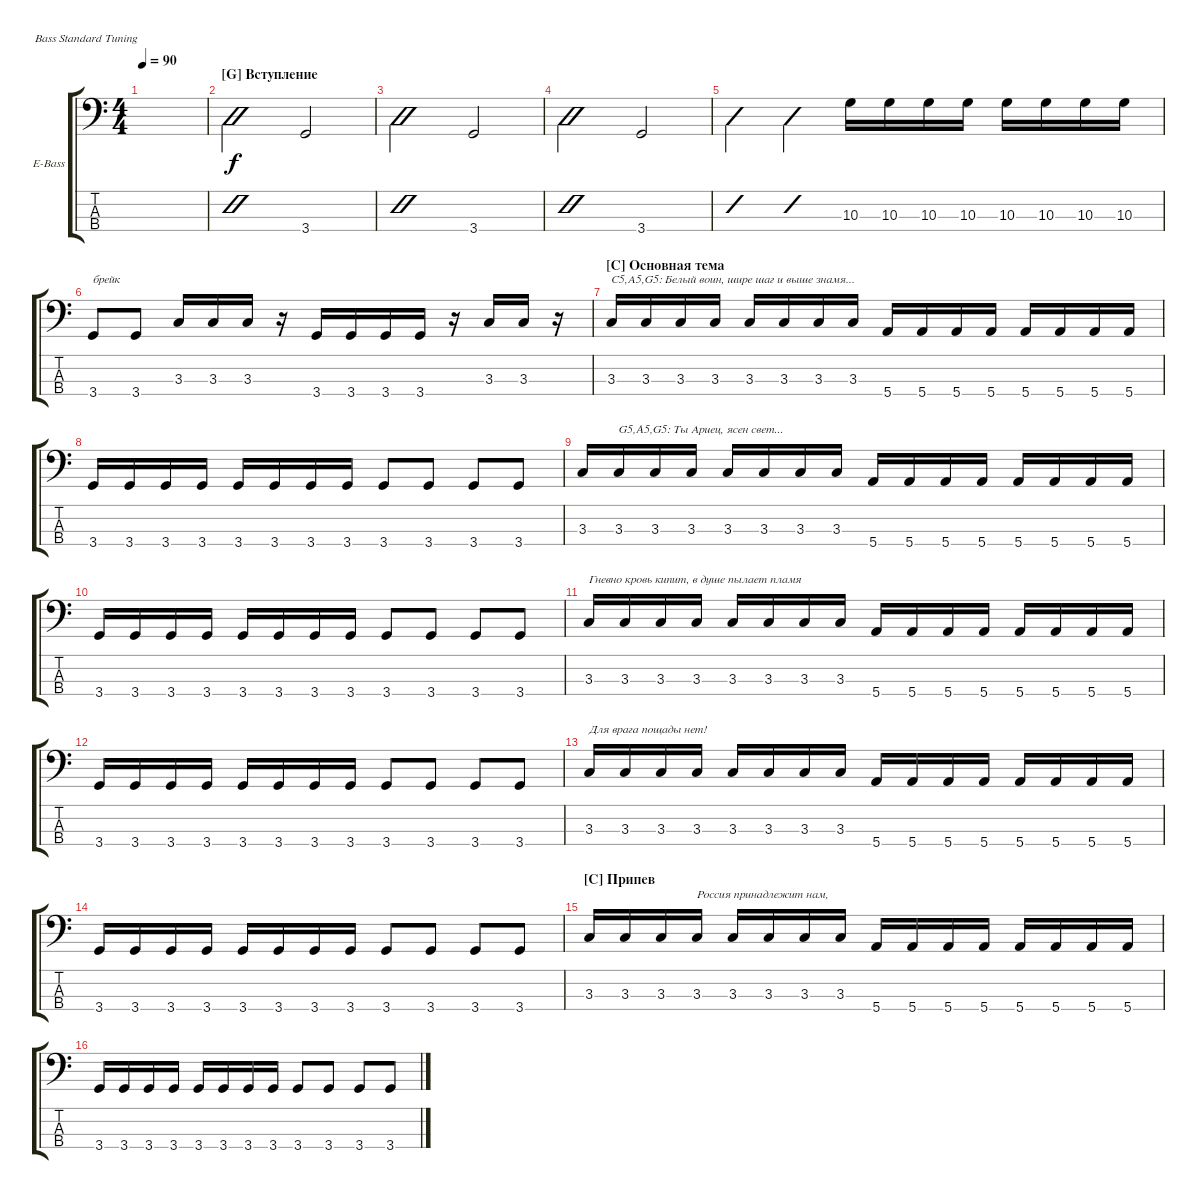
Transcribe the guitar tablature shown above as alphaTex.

\bracketExtendMode groupsimilarinstruments
\firstSystemTrackNameOrientation horizontal
\otherSystemsTrackNameOrientation horizontal
\track ("Electric Bass" "E-Bass") {instrument electricbassfinger}
\staff {score tabs}
\tuning (G2 D2 A1 E1)
\ts (4 4)
\tempo 90
\clef f4
\ks c
|
\section ("G" "Вступление")
3.4.2{slashed} 3.4.2 |
3.4.2{slashed} 3.4.2 |
3.4.2{slashed} 3.4.2 |
3.4.4{slashed} 3.4.4{slashed} 10.3.16 10.3.16 10.3.16 10.3.16 10.3.16 10.3.16 10.3.16 10.3.16 |
3.4.8{txt "брейк"} 3.4.8 3.3.16 3.3.16 3.3.16 r.16 3.4.16 3.4.16 3.4.16 3.4.16 r.16 3.3.16 3.3.16 r.16 |
\section ("C" "Основная тема")
3.3.16{txt "С5,А5,G5: Белый воин, шире шаг и выше знамя..."} 3.3.16 3.3.16 3.3.16 3.3.16 3.3.16 3.3.16 3.3.16 5.4.16 5.4.16 5.4.16 5.4.16 5.4.16 5.4.16 5.4.16 5.4.16 |
3.4.16 3.4.16 3.4.16 3.4.16 3.4.16 3.4.16 3.4.16 3.4.16 3.4.8 3.4.8 3.4.8 3.4.8 |
3.3.16 3.3.16{txt "G5,A5,G5: Ты Ариец, ясен свет..."} 3.3.16 3.3.16 3.3.16 3.3.16 3.3.16 3.3.16 5.4.16 5.4.16 5.4.16 5.4.16 5.4.16 5.4.16 5.4.16 5.4.16 |
3.4.16 3.4.16 3.4.16 3.4.16 3.4.16 3.4.16 3.4.16 3.4.16 3.4.8 3.4.8 3.4.8 3.4.8 |
3.3.16{txt "Гневно кровь кипит, в душе пылает пламя"} 3.3.16 3.3.16 3.3.16 3.3.16 3.3.16 3.3.16 3.3.16 5.4.16 5.4.16 5.4.16 5.4.16 5.4.16 5.4.16 5.4.16 5.4.16 |
3.4.16 3.4.16 3.4.16 3.4.16 3.4.16 3.4.16 3.4.16 3.4.16 3.4.8 3.4.8 3.4.8 3.4.8 |
3.3.16{txt "Для врага пощады нет!"} 3.3.16 3.3.16 3.3.16 3.3.16 3.3.16 3.3.16 3.3.16 5.4.16 5.4.16 5.4.16 5.4.16 5.4.16 5.4.16 5.4.16 5.4.16 |
3.4.16 3.4.16 3.4.16 3.4.16 3.4.16 3.4.16 3.4.16 3.4.16 3.4.8 3.4.8 3.4.8 3.4.8 |
\section ("C" "Припев")
3.3.16 3.3.16 3.3.16 3.3.16{txt "Россия принадлежит нам,"} 3.3.16 3.3.16 3.3.16 3.3.16 5.4.16 5.4.16 5.4.16 5.4.16 5.4.16 5.4.16 5.4.16 5.4.16 |
3.4.16 3.4.16 3.4.16 3.4.16 3.4.16 3.4.16 3.4.16 3.4.16 3.4.8 3.4.8 3.4.8 3.4.8
